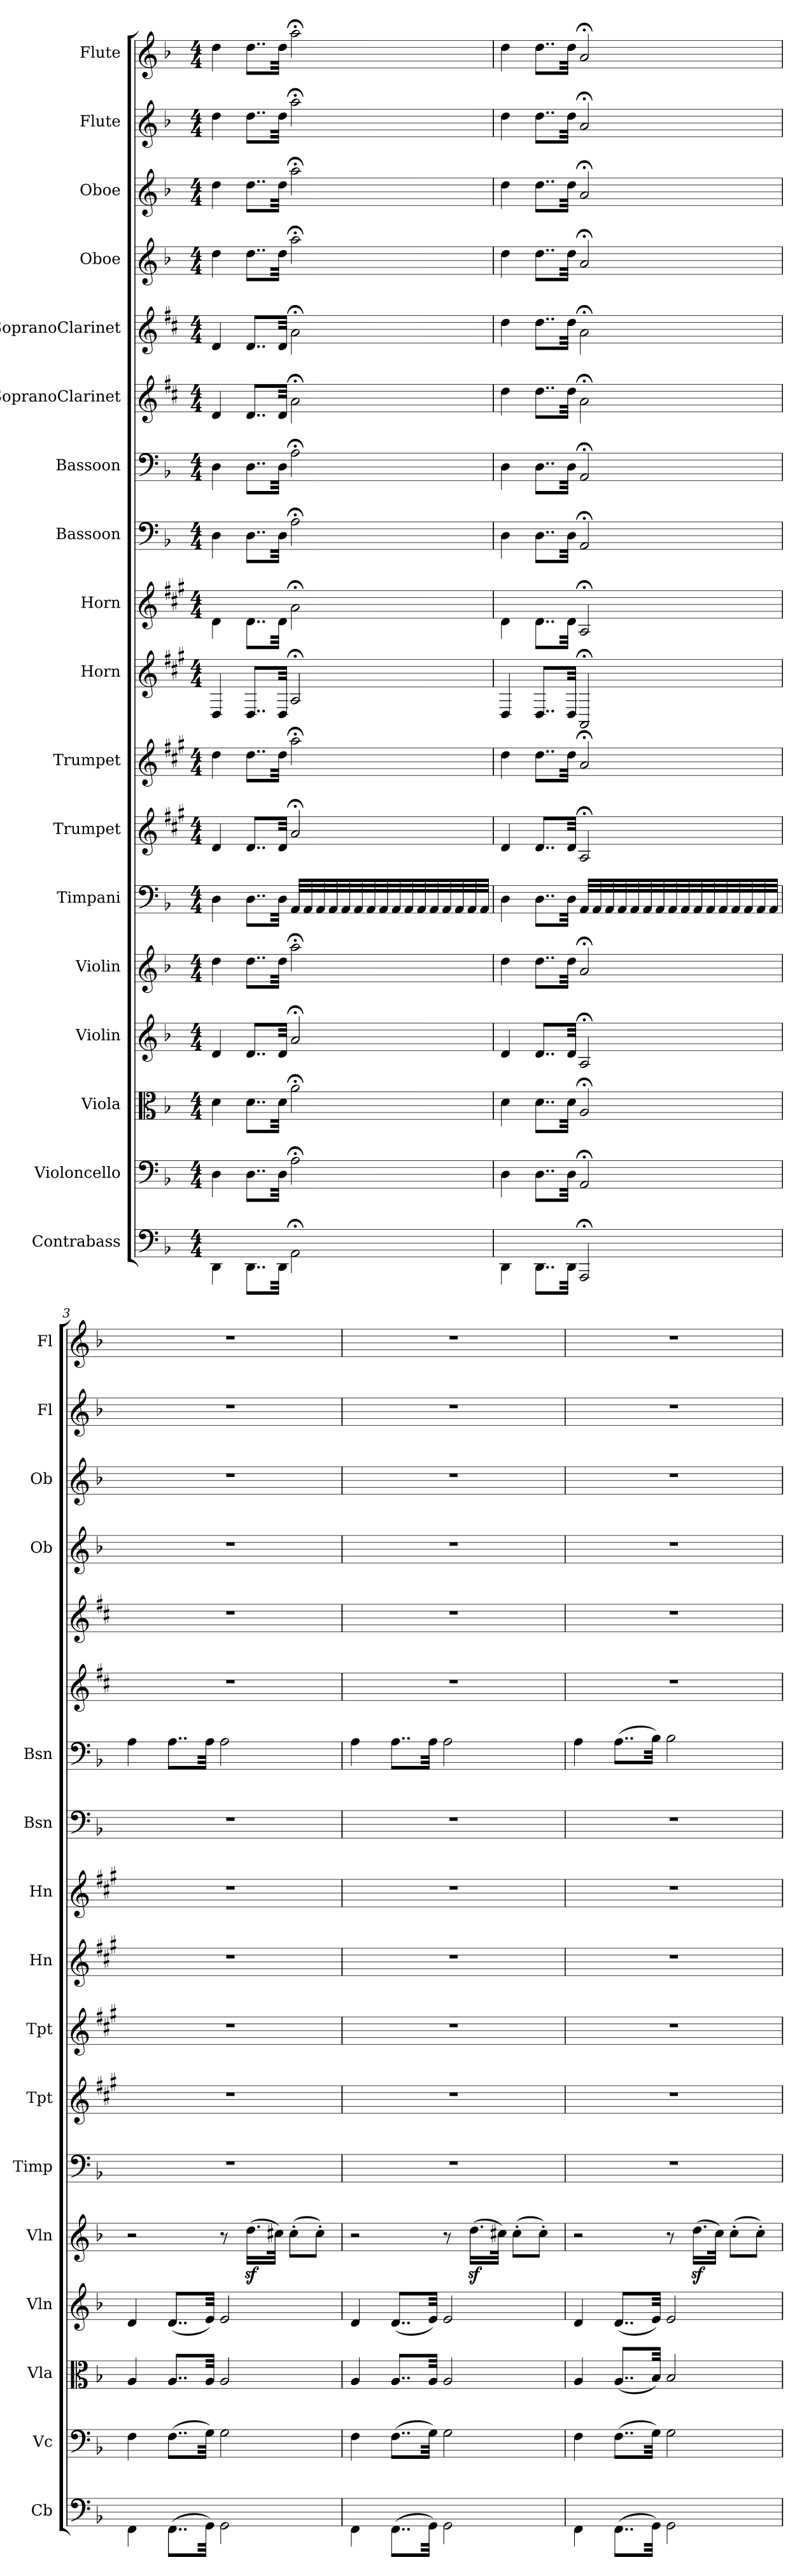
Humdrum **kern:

**kern	**kern	**kern	**kern	**kern	**kern	**kern	**kern	**kern	**kern	**kern	**kern	**kern	**kern	**kern	**kern	**kern	**kern
*part18	*part17	*part16	*part15	*part14	*part13	*part12	*part11	*part10	*part9	*part8	*part7	*part6	*part5	*part4	*part3	*part2	*part1
*staff18	*staff17	*staff16	*staff15	*staff14	*staff13	*staff12	*staff11	*staff10	*staff9	*staff8	*staff7	*staff6	*staff5	*staff4	*staff3	*staff2	*staff1
*I"Contrabass	*I"Violoncello	*I"Viola	*I"Violin	*I"Violin	*I"Timpani	*I"Trumpet	*I"Trumpet	*I"Horn	*I"Horn	*I"Bassoon	*I"Bassoon	*I"SopranoClarinet	*I"SopranoClarinet	*I"Oboe	*I"Oboe	*I"Flute	*I"Flute
*I'Cb	*I'Vc	*I'Vla	*I'Vln	*I'Vln	*I'Timp	*I'Tpt	*I'Tpt	*I'Hn	*I'Hn	*I'Bsn	*I'Bsn	*	*	*I'Ob	*I'Ob	*I'Fl	*I'Fl
*clefF4	*clefF4	*clefC3	*clefG2	*clefG2	*clefF4	*clefG2	*clefG2	*clefG2	*clefG2	*clefF4	*clefF4	*clefG2	*clefG2	*clefG2	*clefG2	*clefG2	*clefG2
*k[b-]	*k[b-]	*k[b-]	*k[b-]	*k[b-]	*k[b-]	*k[f#c#g#]	*k[f#c#g#]	*k[f#c#g#]	*k[f#c#g#]	*k[b-]	*k[b-]	*k[f#c#]	*k[f#c#]	*k[b-]	*k[b-]	*k[b-]	*k[b-]
*M4/4	*M4/4	*M4/4	*M4/4	*M4/4	*M4/4	*M4/4	*M4/4	*M4/4	*M4/4	*M4/4	*M4/4	*M4/4	*M4/4	*M4/4	*M4/4	*M4/4	*M4/4
*MM60	*MM60	*MM60	*MM60	*MM60	*MM60	*MM60	*MM60	*MM60	*MM60	*MM60	*MM60	*MM60	*MM60	*MM60	*MM60	*MM60	*MM60
=1	=1	=1	=1	=1	=1	=1	=1	=1	=1	=1	=1	=1	=1	=1	=1	=1	=1
4DD\	4D\	4d\	4d/	4dd\	4D\	4d/	4dd\	4D/	4d\	4D\	4D\	4d/	4d/	4dd\	4dd\	4dd\	4dd\
8..DD\L	8..D\L	8..d\L	8..d/L	8..dd\L	8..D\L	8..d/L	8..dd\L	8..D/L	8..d\L	8..D\L	8..D\L	8..d/L	8..d/L	8..dd\L	8..dd\L	8..dd\L	8..dd\L
32DD\Jkk	32D\Jkk	32d\Jkk	32d/Jkk	32dd\Jkk	32D\Jkk	32d/Jkk	32dd\Jkk	32D/Jkk	32d\Jkk	32D\Jkk	32D\Jkk	32d/Jkk	32d/Jkk	32dd\Jkk	32dd\Jkk	32dd\Jkk	32dd\Jkk
2AA;<\	2A;<\	2a;<\	2a;</	2aa;<\	32AA/LLL	2a;</	2aa;<\	2A;</	2a;<\	2A;<\	2A;<\	2a;<\	2a;<\	2aa;<\	2aa;<\	2aa;<\	2aa;<\
.	.	.	.	.	32AA/	.	.	.	.	.	.	.	.	.	.	.	.
.	.	.	.	.	32AA/	.	.	.	.	.	.	.	.	.	.	.	.
.	.	.	.	.	32AA/	.	.	.	.	.	.	.	.	.	.	.	.
.	.	.	.	.	32AA/	.	.	.	.	.	.	.	.	.	.	.	.
.	.	.	.	.	32AA/	.	.	.	.	.	.	.	.	.	.	.	.
.	.	.	.	.	32AA/	.	.	.	.	.	.	.	.	.	.	.	.
.	.	.	.	.	32AA/	.	.	.	.	.	.	.	.	.	.	.	.
.	.	.	.	.	32AA/	.	.	.	.	.	.	.	.	.	.	.	.
.	.	.	.	.	32AA/	.	.	.	.	.	.	.	.	.	.	.	.
.	.	.	.	.	32AA/	.	.	.	.	.	.	.	.	.	.	.	.
.	.	.	.	.	32AA/	.	.	.	.	.	.	.	.	.	.	.	.
.	.	.	.	.	32AA/	.	.	.	.	.	.	.	.	.	.	.	.
.	.	.	.	.	32AA/	.	.	.	.	.	.	.	.	.	.	.	.
.	.	.	.	.	32AA/	.	.	.	.	.	.	.	.	.	.	.	.
.	.	.	.	.	32AA/JJJ	.	.	.	.	.	.	.	.	.	.	.	.
=2	=2	=2	=2	=2	=2	=2	=2	=2	=2	=2	=2	=2	=2	=2	=2	=2	=2
4DD\	4D\	4d\	4d/	4dd\	4D\	4d/	4dd\	4D/	4d\	4D\	4D\	4dd\	4dd\	4dd\	4dd\	4dd\	4dd\
8..DD\L	8..D\L	8..d\L	8..d/L	8..dd\L	8..D\L	8..d/L	8..dd\L	8..D/L	8..d\L	8..D\L	8..D\L	8..dd\L	8..dd\L	8..dd\L	8..dd\L	8..dd\L	8..dd\L
32DD\Jkk	32D\Jkk	32d\Jkk	32d/Jkk	32dd\Jkk	32D\Jkk	32d/Jkk	32dd\Jkk	32D/Jkk	32d\Jkk	32D\Jkk	32D\Jkk	32dd\Jkk	32dd\Jkk	32dd\Jkk	32dd\Jkk	32dd\Jkk	32dd\Jkk
2AAA;</	2AA;</	2A;</	2A;</	2a;</	32AA/LLL	2A;</	2a;</	2AA;</	2A;</	2AA;</	2AA;</	2a;<\	2a;<\	2a;</	2a;</	2a;</	2a;</
.	.	.	.	.	32AA/	.	.	.	.	.	.	.	.	.	.	.	.
.	.	.	.	.	32AA/	.	.	.	.	.	.	.	.	.	.	.	.
.	.	.	.	.	32AA/	.	.	.	.	.	.	.	.	.	.	.	.
.	.	.	.	.	32AA/	.	.	.	.	.	.	.	.	.	.	.	.
.	.	.	.	.	32AA/	.	.	.	.	.	.	.	.	.	.	.	.
.	.	.	.	.	32AA/	.	.	.	.	.	.	.	.	.	.	.	.
.	.	.	.	.	32AA/	.	.	.	.	.	.	.	.	.	.	.	.
.	.	.	.	.	32AA/	.	.	.	.	.	.	.	.	.	.	.	.
.	.	.	.	.	32AA/	.	.	.	.	.	.	.	.	.	.	.	.
.	.	.	.	.	32AA/	.	.	.	.	.	.	.	.	.	.	.	.
.	.	.	.	.	32AA/	.	.	.	.	.	.	.	.	.	.	.	.
.	.	.	.	.	32AA/	.	.	.	.	.	.	.	.	.	.	.	.
.	.	.	.	.	32AA/	.	.	.	.	.	.	.	.	.	.	.	.
.	.	.	.	.	32AA/	.	.	.	.	.	.	.	.	.	.	.	.
.	.	.	.	.	32AA/JJJ	.	.	.	.	.	.	.	.	.	.	.	.
=3	=3	=3	=3	=3	=3	=3	=3	=3	=3	=3	=3	=3	=3	=3	=3	=3	=3
4FF\	4F\	4A/	4d/	2r	1r	1r	1r	1r	1r	1r	4A\	1r	1r	1r	1r	1r	1r
(8..FF\L	(8..F\L	8..A/L	(8..d/L	.	.	.	.	.	.	.	8..A\L	.	.	.	.	.	.
32GG\Jkk)	32G\Jkk)	32A/Jkk	32e/Jkk)	.	.	.	.	.	.	.	32A\Jkk	.	.	.	.	.	.
2GG\	2G\	2A/	2e/	8r	.	.	.	.	.	.	2A\	.	.	.	.	.	.
.	.	.	.	(16.ddz\LL	.	.	.	.	.	.	.	.	.	.	.	.	.
.	.	.	.	32cc#X\JJk)	.	.	.	.	.	.	.	.	.	.	.	.	.
.	.	.	.	(8cc#'\L	.	.	.	.	.	.	.	.	.	.	.	.	.
.	.	.	.	8cc#'\J)	.	.	.	.	.	.	.	.	.	.	.	.	.
=4	=4	=4	=4	=4	=4	=4	=4	=4	=4	=4	=4	=4	=4	=4	=4	=4	=4
4FF\	4F\	4A/	4d/	2r	1r	1r	1r	1r	1r	1r	4A\	1r	1r	1r	1r	1r	1r
(8..FF\L	(8..F\L	8..A/L	(8..d/L	.	.	.	.	.	.	.	8..A\L	.	.	.	.	.	.
32GG\Jkk)	32G\Jkk)	32A/Jkk	32e/Jkk)	.	.	.	.	.	.	.	32A\Jkk	.	.	.	.	.	.
2GG\	2G\	2A/	2e/	8r	.	.	.	.	.	.	2A\	.	.	.	.	.	.
.	.	.	.	(16.ddz\LL	.	.	.	.	.	.	.	.	.	.	.	.	.
.	.	.	.	32cc#X\JJk)	.	.	.	.	.	.	.	.	.	.	.	.	.
.	.	.	.	(8cc#'\L	.	.	.	.	.	.	.	.	.	.	.	.	.
.	.	.	.	8cc#'\J)	.	.	.	.	.	.	.	.	.	.	.	.	.
=5	=5	=5	=5	=5	=5	=5	=5	=5	=5	=5	=5	=5	=5	=5	=5	=5	=5
4FF\	4F\	4A/	4d/	2r	1r	1r	1r	1r	1r	1r	4A\	1r	1r	1r	1r	1r	1r
(8..FF\L	(8..F\L	(8..A/L	(8..d/L	.	.	.	.	.	.	.	(8..A\L	.	.	.	.	.	.
32GG\Jkk)	32G\Jkk)	32B-/Jkk)	32e/Jkk)	.	.	.	.	.	.	.	32B-\Jkk)	.	.	.	.	.	.
2GG\	2G\	2B-/	2e/	8r	.	.	.	.	.	.	2B-\	.	.	.	.	.	.
.	.	.	.	(16.ddz\LL	.	.	.	.	.	.	.	.	.	.	.	.	.
.	.	.	.	32cc\JJk)	.	.	.	.	.	.	.	.	.	.	.	.	.
.	.	.	.	(8cc'\L	.	.	.	.	.	.	.	.	.	.	.	.	.
.	.	.	.	8cc'\J)	.	.	.	.	.	.	.	.	.	.	.	.	.
=	=	=	=	=	=	=	=	=	=	=	=	=	=	=	=	=	=
*-	*-	*-	*-	*-	*-	*-	*-	*-	*-	*-	*-	*-	*-	*-	*-	*-	*-
